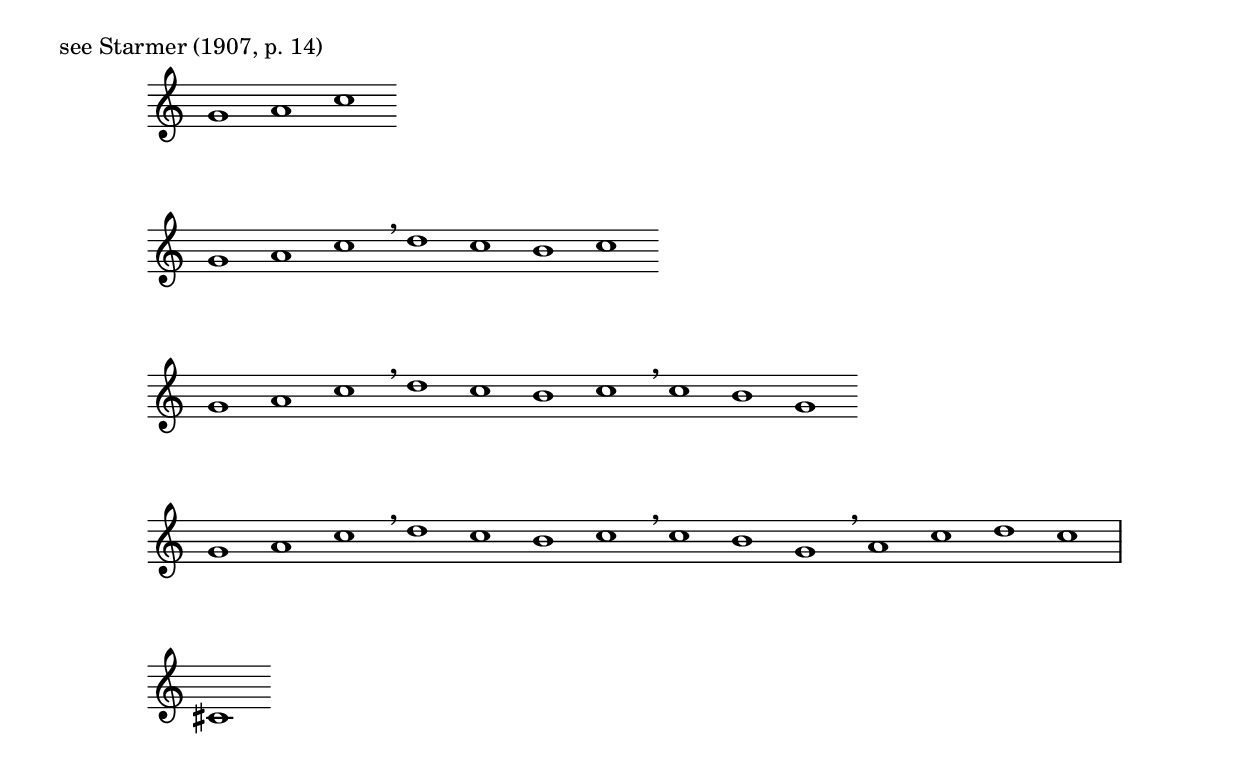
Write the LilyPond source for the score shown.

\version "2.18.2"

\markup {see Starmer (1907, p. 14)}

x = { \key c \major \omit Staff.TimeSignature \time 14/1 }
\relative c' { \x	g'1 a c }
\relative c' { \x	g'1 a c \breathe d c b c }
\relative c' { \x	g'1 a c \breathe d c b c \breathe c b g }
\relative c' { \x	g'1 a c \breathe d c b c \breathe c b g \breathe a c d c }
\relative c' { \x	cis1 }
